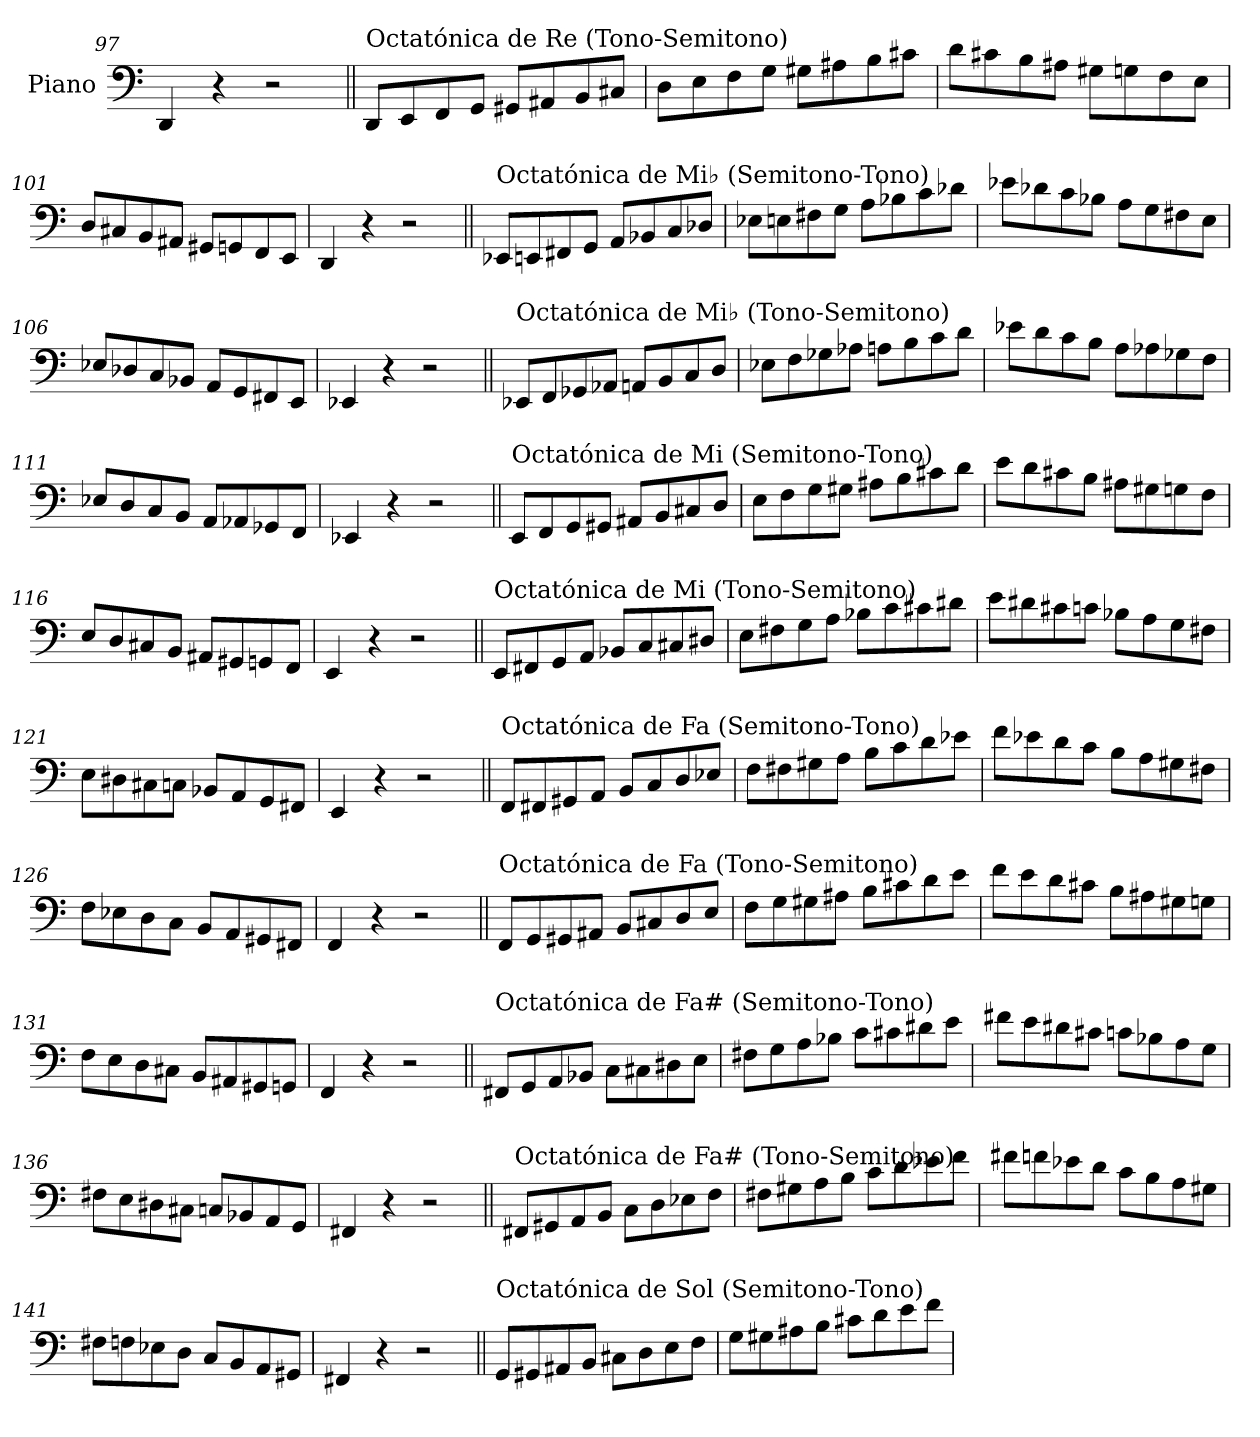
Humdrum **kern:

**kern
*part1
*staff1
*I"Piano
*I'Pno.
*clefF4
*k[]
=97
4DD/
4r
2r
!!LO:LB:g=z
=98||
!LO:TX:a:t=Octatónica de Re (Tono-Semitono)
8DD/L
8EE/
8FF/
8GG/J
8GG#X/L
8AA#X/
8BB/
8C#X/J
=99
8D\L
8E\
8F\
8G\J
8G#X\L
8A#X\
8B\
8c#X\J
=100
8d\L
8c#X\
8B\
8A#X\J
8G#X\L
8Gn\
8F\
8E\J
=101
8D/L
8C#X/
8BB/
8AA#X/J
8GG#X/L
8GGn/
8FF/
8EE/J
=102
4DD/
4r
2r
!!LO:LB:g=z
=103||
!LO:TX:a:t=Octatónica de Mi♭ (Semitono-Tono)
8EE-X/L
8EEn/
8FF#X/
8GG/J
8AA/L
8BB-X/
8C/
8D-X/J
=104
8E-X\L
8En\
8F#X\
8G\J
8A\L
8B-X\
8c\
8d-X\J
=105
8e-X\L
8d-X\
8c\
8B-X\J
8A\L
8G\
8F#X\
8E\J
=106
8E-X/L
8D-X/
8C/
8BB-X/J
8AA/L
8GG/
8FF#X/
8EE/J
=107
4EE-X/
4r
2r
!!LO:LB:g=z
=108||
!LO:TX:a:t=Octatónica de Mi♭ (Tono-Semitono)
8EE-X/L
8FF/
8GG-X/
8AA-X/J
8AAn/L
8BB/
8C/
8D/J
=109
8E-X\L
8F\
8G-X\
8A-X\J
8An\L
8B\
8c\
8d\J
=110
8e-X\L
8d\
8c\
8B\J
8A\L
8A-X\
8G-X\
8F\J
=111
8E-X/L
8D/
8C/
8BB/J
8AA/L
8AA-X/
8GG-X/
8FF/J
=112
4EE-X/
4r
2r
!!LO:PB:g=z
=113||
!LO:TX:a:t=Octatónica de Mi (Semitono-Tono)
8EE/L
8FF/
8GG/
8GG#X/J
8AA#X/L
8BB/
8C#X/
8D/J
=114
8E\L
8F\
8G\
8G#X\J
8A#X\L
8B\
8c#X\
8d\J
=115
8e\L
8d\
8c#X\
8B\J
8A#X\L
8G#X\
8Gn\
8F\J
=116
8E/L
8D/
8C#X/
8BB/J
8AA#X/L
8GG#X/
8GGn/
8FF/J
=117
4EE/
4r
2r
!!LO:LB:g=z
=118||
!LO:TX:a:t=Octatónica de Mi (Tono-Semitono)
8EE/L
8FF#X/
8GG/
8AA/J
8BB-X/L
8C/
8C#X/
8D#X/J
=119
8E\L
8F#X\
8G\
8A\J
8B-X\L
8c\
8c#X\
8d#X\J
=120
8e\L
8d#X\
8c#X\
8cn\J
8B-X\L
8A\
8G\
8F#X\J
=121
8E\L
8D#X\
8C#X\
8Cn\J
8BB-X/L
8AA/
8GG/
8FF#X/J
=122
4EE/
4r
2r
!!LO:LB:g=z
=123||
!LO:TX:a:t=Octatónica de Fa (Semitono-Tono)
8FF/L
8FF#X/
8GG#X/
8AA/J
8BB/L
8C/
8D/
8E-X/J
=124
8F\L
8F#X\
8G#X\
8A\J
8B\L
8c\
8d\
8e-X\J
=125
8f\L
8e-X\
8d\
8c\J
8B\L
8A\
8G#X\
8F#X\J
=126
8F\L
8E-X\
8D\
8C\J
8BB/L
8AA/
8GG#X/
8FF#X/J
=127
4FF/
4r
2r
!!LO:LB:g=z
=128||
!LO:TX:a:t=Octatónica de Fa (Tono-Semitono)
8FF/L
8GG/
8GG#X/
8AA#X/J
8BB/L
8C#X/
8D/
8E/J
=129
8F\L
8G\
8G#X\
8A#X\J
8B\L
8c#X\
8d\
8e\J
=130
8f\L
8e\
8d\
8c#X\J
8B\L
8A#X\
8G#X\
8Gn\J
=131
8F\L
8E\
8D\
8C#X\J
8BB/L
8AA#X/
8GG#X/
8GGn/J
=132
4FF/
4r
2r
!!LO:LB:g=z
=133||
!LO:TX:a:t=Octatónica de Fa# (Semitono-Tono)
8FF#X/L
8GG/
8AA/
8BB-X/J
8C\L
8C#X\
8D#X\
8E\J
=134
8F#X\L
8G\
8A\
8B-X\J
8c\L
8c#X\
8d#X\
8e\J
=135
8f#X\L
8e\
8d#X\
8c#X\J
8cn\L
8B-X\
8A\
8G\J
=136
8F#X\L
8E\
8D#X\
8C#X\J
8Cn/L
8BB-X/
8AA/
8GG/J
=137
4FF#X/
4r
2r
!!LO:LB:g=z
=138||
!LO:TX:a:t=Octatónica de Fa# (Tono-Semitono)
8FF#X/L
8GG#X/
8AA/
8BB/J
8C\L
8D\
8E-X\
8F\J
=139
8F#X\L
8G#X\
8A\
8B\J
8c\L
8d\
8e-X\
8f\J
=140
8f#X\L
8fn\
8e-X\
8d\J
8c\L
8B\
8A\
8G#X\J
=141
8F#X\L
8Fn\
8E-X\
8D\J
8C/L
8BB/
8AA/
8GG#X/J
=142
4FF#X/
4r
2r
!!LO:LB:g=z
=143||
!LO:TX:a:t=Octatónica de Sol (Semitono-Tono)
8GG/L
8GG#X/
8AA#X/
8BB/J
8C#X\L
8D\
8E\
8F\J
=144
8G\L
8G#X\
8A#X\
8B\J
8c#X\L
8d\
8e\
8f\J
=
*-
